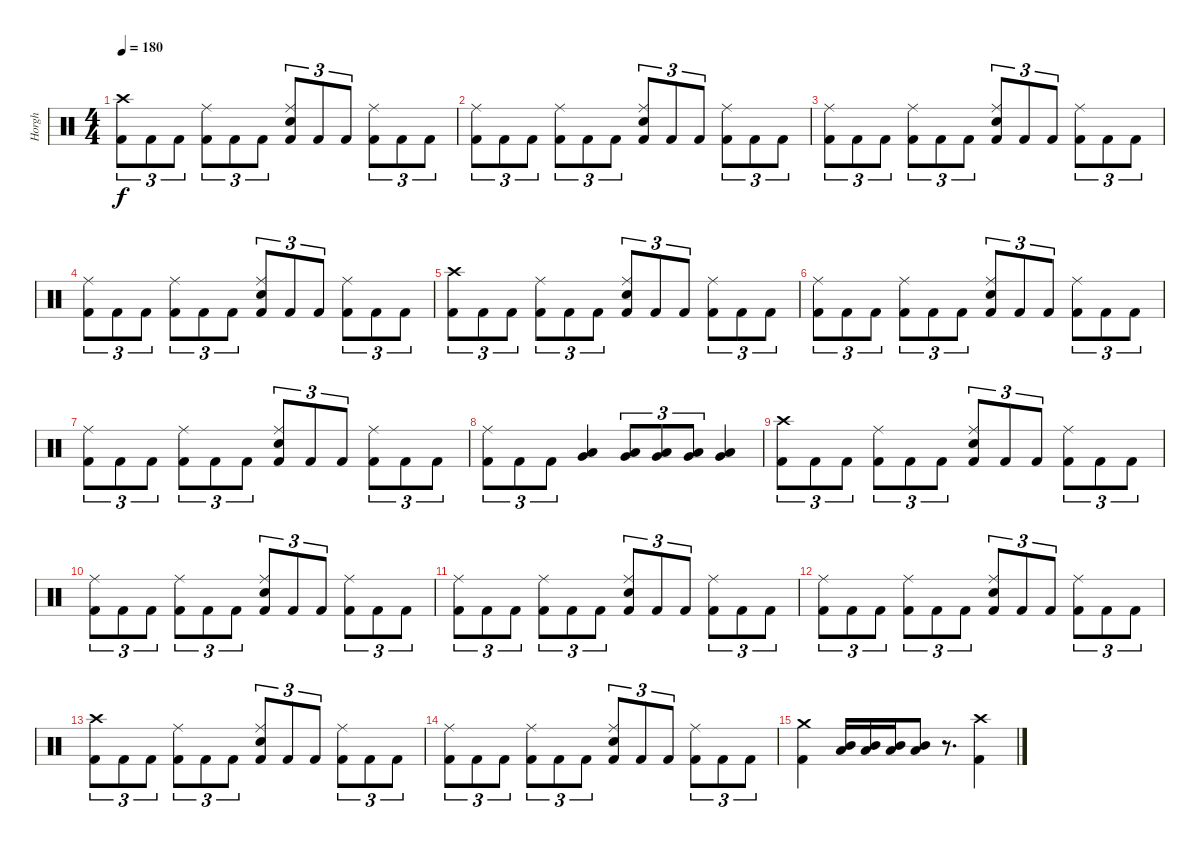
\track ("Horgh" "Horgh") {instrument percussion}
\staff {score}
\articulation defaults
\ts (4 4)
\tempo 180
\clef neutral
\ks c
("Crash high (hit)" "Kick (hit) 2").8{tu (3 2) dy f} "Kick (hit) 2".8{tu (3 2)} "Kick (hit) 2".8{tu (3 2)} ("Ride (middle)" "Kick (hit) 2").8{tu (3 2)} "Kick (hit) 2".8{tu (3 2)} "Kick (hit) 2".8{tu (3 2)} ("Ride (middle)" "Electric Snare (hit)" "Kick (hit) 2").8{tu (3 2)} "Kick (hit) 2".8{tu (3 2)} "Kick (hit) 2".8{tu (3 2)} ("Ride (middle)" "Kick (hit) 2").8{tu (3 2)} "Kick (hit) 2".8{tu (3 2)} "Kick (hit) 2".8{tu (3 2)} |
("Ride (middle)" "Kick (hit) 2").8{tu (3 2)} "Kick (hit) 2".8{tu (3 2)} "Kick (hit) 2".8{tu (3 2)} ("Ride (middle)" "Kick (hit) 2").8{tu (3 2)} "Kick (hit) 2".8{tu (3 2)} "Kick (hit) 2".8{tu (3 2)} ("Ride (middle)" "Electric Snare (hit)" "Kick (hit) 2").8{tu (3 2)} "Kick (hit) 2".8{tu (3 2)} "Kick (hit) 2".8{tu (3 2)} ("Ride (middle)" "Kick (hit) 2").8{tu (3 2)} "Kick (hit) 2".8{tu (3 2)} "Kick (hit) 2".8{tu (3 2)} |
("Ride (middle)" "Kick (hit) 2").8{tu (3 2)} "Kick (hit) 2".8{tu (3 2)} "Kick (hit) 2".8{tu (3 2)} ("Ride (middle)" "Kick (hit) 2").8{tu (3 2)} "Kick (hit) 2".8{tu (3 2)} "Kick (hit) 2".8{tu (3 2)} ("Ride (middle)" "Electric Snare (hit)" "Kick (hit) 2").8{tu (3 2)} "Kick (hit) 2".8{tu (3 2)} "Kick (hit) 2".8{tu (3 2)} ("Ride (middle)" "Kick (hit) 2").8{tu (3 2)} "Kick (hit) 2".8{tu (3 2)} "Kick (hit) 2".8{tu (3 2)} |
("Ride (middle)" "Kick (hit) 2").8{tu (3 2)} "Kick (hit) 2".8{tu (3 2)} "Kick (hit) 2".8{tu (3 2)} ("Ride (middle)" "Kick (hit) 2").8{tu (3 2)} "Kick (hit) 2".8{tu (3 2)} "Kick (hit) 2".8{tu (3 2)} ("Ride (middle)" "Electric Snare (hit)" "Kick (hit) 2").8{tu (3 2)} "Kick (hit) 2".8{tu (3 2)} "Kick (hit) 2".8{tu (3 2)} ("Ride (middle)" "Kick (hit) 2").8{tu (3 2)} "Kick (hit) 2".8{tu (3 2)} "Kick (hit) 2".8{tu (3 2)} |
("Crash high (hit)" "Kick (hit) 2").8{tu (3 2)} "Kick (hit) 2".8{tu (3 2)} "Kick (hit) 2".8{tu (3 2)} ("Ride (middle)" "Kick (hit) 2").8{tu (3 2)} "Kick (hit) 2".8{tu (3 2)} "Kick (hit) 2".8{tu (3 2)} ("Ride (middle)" "Electric Snare (hit)" "Kick (hit) 2").8{tu (3 2)} "Kick (hit) 2".8{tu (3 2)} "Kick (hit) 2".8{tu (3 2)} ("Ride (middle)" "Kick (hit) 2").8{tu (3 2)} "Kick (hit) 2".8{tu (3 2)} "Kick (hit) 2".8{tu (3 2)} |
("Ride (middle)" "Kick (hit) 2").8{tu (3 2)} "Kick (hit) 2".8{tu (3 2)} "Kick (hit) 2".8{tu (3 2)} ("Ride (middle)" "Kick (hit) 2").8{tu (3 2)} "Kick (hit) 2".8{tu (3 2)} "Kick (hit) 2".8{tu (3 2)} ("Ride (middle)" "Electric Snare (hit)" "Kick (hit) 2").8{tu (3 2)} "Kick (hit) 2".8{tu (3 2)} "Kick (hit) 2".8{tu (3 2)} ("Ride (middle)" "Kick (hit) 2").8{tu (3 2)} "Kick (hit) 2".8{tu (3 2)} "Kick (hit) 2".8{tu (3 2)} |
("Ride (middle)" "Kick (hit) 2").8{tu (3 2)} "Kick (hit) 2".8{tu (3 2)} "Kick (hit) 2".8{tu (3 2)} ("Ride (middle)" "Kick (hit) 2").8{tu (3 2)} "Kick (hit) 2".8{tu (3 2)} "Kick (hit) 2".8{tu (3 2)} ("Ride (middle)" "Electric Snare (hit)" "Kick (hit) 2").8{tu (3 2)} "Kick (hit) 2".8{tu (3 2)} "Kick (hit) 2".8{tu (3 2)} ("Ride (middle)" "Kick (hit) 2").8{tu (3 2)} "Kick (hit) 2".8{tu (3 2)} "Kick (hit) 2".8{tu (3 2)} |
("Ride (middle)" "Kick (hit) 2").8{tu (3 2)} "Kick (hit) 2".8{tu (3 2)} "Kick (hit) 2".8{tu (3 2)} ("Low Tom (hit)" "Very Low Tom (hit)").4 ("Low Tom (hit)" "Very Low Tom (hit)").8{tu (3 2)} ("Low Tom (hit)" "Very Low Tom (hit)").8{tu (3 2)} ("Low Tom (hit)" "Very Low Tom (hit)").8{tu (3 2)} ("Low Tom (hit)" "Very Low Tom (hit)").4 |
("Crash high (hit)" "Kick (hit) 2").8{tu (3 2)} "Kick (hit) 2".8{tu (3 2)} "Kick (hit) 2".8{tu (3 2)} ("Ride (middle)" "Kick (hit) 2").8{tu (3 2)} "Kick (hit) 2".8{tu (3 2)} "Kick (hit) 2".8{tu (3 2)} ("Ride (middle)" "Electric Snare (hit)" "Kick (hit) 2").8{tu (3 2)} "Kick (hit) 2".8{tu (3 2)} "Kick (hit) 2".8{tu (3 2)} ("Ride (middle)" "Kick (hit) 2").8{tu (3 2)} "Kick (hit) 2".8{tu (3 2)} "Kick (hit) 2".8{tu (3 2)} |
("Ride (middle)" "Kick (hit) 2").8{tu (3 2)} "Kick (hit) 2".8{tu (3 2)} "Kick (hit) 2".8{tu (3 2)} ("Ride (middle)" "Kick (hit) 2").8{tu (3 2)} "Kick (hit) 2".8{tu (3 2)} "Kick (hit) 2".8{tu (3 2)} ("Ride (middle)" "Electric Snare (hit)" "Kick (hit) 2").8{tu (3 2)} "Kick (hit) 2".8{tu (3 2)} "Kick (hit) 2".8{tu (3 2)} ("Ride (middle)" "Kick (hit) 2").8{tu (3 2)} "Kick (hit) 2".8{tu (3 2)} "Kick (hit) 2".8{tu (3 2)} |
("Ride (middle)" "Kick (hit) 2").8{tu (3 2)} "Kick (hit) 2".8{tu (3 2)} "Kick (hit) 2".8{tu (3 2)} ("Ride (middle)" "Kick (hit) 2").8{tu (3 2)} "Kick (hit) 2".8{tu (3 2)} "Kick (hit) 2".8{tu (3 2)} ("Ride (middle)" "Electric Snare (hit)" "Kick (hit) 2").8{tu (3 2)} "Kick (hit) 2".8{tu (3 2)} "Kick (hit) 2".8{tu (3 2)} ("Ride (middle)" "Kick (hit) 2").8{tu (3 2)} "Kick (hit) 2".8{tu (3 2)} "Kick (hit) 2".8{tu (3 2)} |
("Ride (middle)" "Kick (hit) 2").8{tu (3 2)} "Kick (hit) 2".8{tu (3 2)} "Kick (hit) 2".8{tu (3 2)} ("Ride (middle)" "Kick (hit) 2").8{tu (3 2)} "Kick (hit) 2".8{tu (3 2)} "Kick (hit) 2".8{tu (3 2)} ("Ride (middle)" "Electric Snare (hit)" "Kick (hit) 2").8{tu (3 2)} "Kick (hit) 2".8{tu (3 2)} "Kick (hit) 2".8{tu (3 2)} ("Ride (middle)" "Kick (hit) 2").8{tu (3 2)} "Kick (hit) 2".8{tu (3 2)} "Kick (hit) 2".8{tu (3 2)} |
("Crash high (hit)" "Kick (hit) 2").8{tu (3 2)} "Kick (hit) 2".8{tu (3 2)} "Kick (hit) 2".8{tu (3 2)} ("Ride (middle)" "Kick (hit) 2").8{tu (3 2)} "Kick (hit) 2".8{tu (3 2)} "Kick (hit) 2".8{tu (3 2)} ("Ride (middle)" "Electric Snare (hit)" "Kick (hit) 2").8{tu (3 2)} "Kick (hit) 2".8{tu (3 2)} "Kick (hit) 2".8{tu (3 2)} ("Ride (middle)" "Kick (hit) 2").8{tu (3 2)} "Kick (hit) 2".8{tu (3 2)} "Kick (hit) 2".8{tu (3 2)} |
("Ride (middle)" "Kick (hit) 2").8{tu (3 2)} "Kick (hit) 2".8{tu (3 2)} "Kick (hit) 2".8{tu (3 2)} ("Ride (middle)" "Kick (hit) 2").8{tu (3 2)} "Kick (hit) 2".8{tu (3 2)} "Kick (hit) 2".8{tu (3 2)} ("Ride (middle)" "Electric Snare (hit)" "Kick (hit) 2").8{tu (3 2)} "Kick (hit) 2".8{tu (3 2)} "Kick (hit) 2".8{tu (3 2)} ("Ride (middle)" "Kick (hit) 2").8{tu (3 2)} "Kick (hit) 2".8{tu (3 2)} "Kick (hit) 2".8{tu (3 2)} |
("Crash medium (hit)" "Kick (hit) 2").4 ("Mid Tom (hit)" "Low Tom (hit)").16 ("Mid Tom (hit)" "Low Tom (hit)").16 ("Mid Tom (hit)" "Low Tom (hit)").16 ("Mid Tom (hit)" "Low Tom (hit)").8 r.8{d} ("Crash high (hit)" "Kick (hit) 2").4
